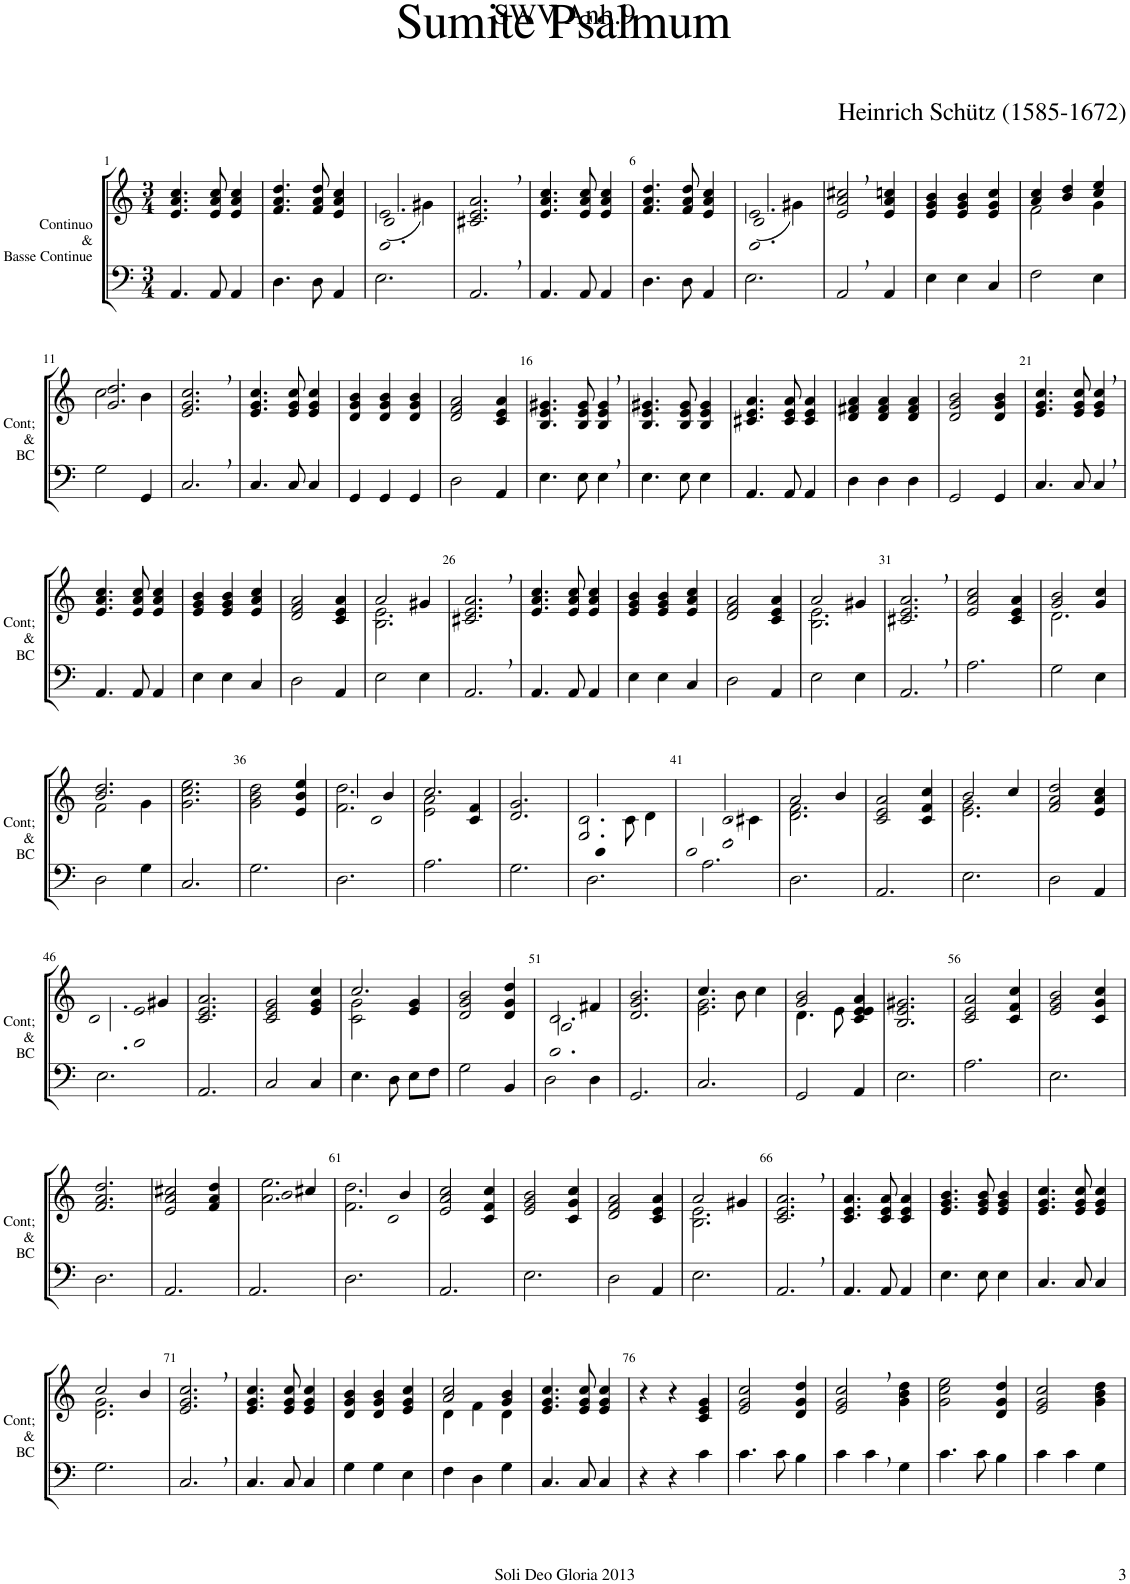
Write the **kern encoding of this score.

**kern	**kern
*part1	*part1
*staff2	*staff1
*I"Continuo &amp; Basse Continue	*
*I'Cont; &amp; BC	*
*clefF4	*clefG2
*k[]	*k[]
*M3/4	*M3/4
=1	=1
4.AA/	4.e/ 4.a/ 4.cc/
8AA/	8e/ 8a/ 8cc/
4AA/	4e/ 4a/ 4cc/
=2	=2
4.D\	4.f/ 4.a/ 4.dd/
8D\	8f/ 8a/ 8dd/
4AA/	4e/ 4a/ 4cc/
=3	=3
*	*^
2.E\	2.e/ 2.b/	(2a\
.	.	4g#X\)
*	*v	*v
=4	=4
2.AA,/	2.c#X/, 2.e/, 2.a/,
=5	=5
4.AA/	4.e/ 4.a/ 4.cc/
8AA/	8e/ 8a/ 8cc/
4AA/	4e/ 4a/ 4cc/
=6	=6
4.D\	4.f/ 4.a/ 4.dd/
8D\	8f/ 8a/ 8dd/
4AA/	4e/ 4a/ 4cc/
=7	=7
*	*^
2.E\	2.e/ 2.b/	(2a\
.	.	4g#X\)
*	*v	*v
=8	=8
2AA,/	2e/, 2a/, 2cc#X/,
4AA/	4e/ 4a/ 4ccn/
=9	=9
4E\	4e/ 4g/ 4b/
4E\	4e/ 4g/ 4b/
4C/	4e/ 4g/ 4cc/
=10	=10
*	*^
2F\	4a/ 4cc/	2f\
.	4b/ 4dd/	.
4E\	4cc/ 4ee/	4g\
!!LO:LB:g=z	!!
=11	=11	=11
2G\	2.g/ 2.dd/	2cc\
4GG/	.	4b\
*	*v	*v
=12	=12
2.C,/	2.e/, 2.g/, 2.cc/,
=13	=13
4.C/	4.e/ 4.g/ 4.cc/
8C/	8e/ 8g/ 8cc/
4C/	4e/ 4g/ 4cc/
=14	=14
4GG/	4d/ 4g/ 4b/
4GG/	4d/ 4g/ 4b/
4GG/	4d/ 4g/ 4b/
=15	=15
2D\	2d/ 2f/ 2a/
4AA/	4c/ 4e/ 4a/
=16	=16
4.E\	4.B/ 4.e/ 4.g#X/
8E\	8B/ 8e/ 8g#/
4E,\	4B/, 4e/, 4g#/,
=17	=17
4.E\	4.B/ 4.e/ 4.g#X/
8E\	8B/ 8e/ 8g#/
4E\	4B/ 4e/ 4g#/
=18	=18
4.AA/	4.c#X/ 4.e/ 4.a/
8AA/	8c#/ 8e/ 8a/
4AA/	4c#/ 4e/ 4a/
=19	=19
4D\	4d/ 4f#X/ 4a/
4D\	4d/ 4f#/ 4a/
4D\	4d/ 4f#/ 4a/
=20	=20
2GG/	2d/ 2g/ 2b/
4GG/	4d/ 4g/ 4b/
=21	=21
4.C/	4.e/ 4.g/ 4.cc/
8C/	8e/ 8g/ 8cc/
4C,/	4e/, 4g/, 4cc/,
!!LO:LB:g=z
=22	=22
4.AA/	4.e/ 4.a/ 4.cc/
8AA/	8e/ 8a/ 8cc/
4AA/	4e/ 4a/ 4cc/
=23	=23
4E\	4e/ 4g/ 4b/
4E\	4e/ 4g/ 4b/
4C/	4e/ 4a/ 4cc/
=24	=24
2D\	2d/ 2f/ 2a/
4AA/	4c/ 4e/ 4a/
=25	=25
*	*^
2E\	2a/	2.B\ 2.e\
4E\	4g#X/	.
*	*v	*v
=26	=26
2.AA,/	2.c#X/, 2.e/, 2.a/,
=27	=27
4.AA/	4.e/ 4.a/ 4.cc/
8AA/	8e/ 8a/ 8cc/
4AA/	4e/ 4a/ 4cc/
=28	=28
4E\	4e/ 4g/ 4b/
4E\	4e/ 4g/ 4b/
4C/	4e/ 4a/ 4cc/
=29	=29
2D\	2d/ 2f/ 2a/
4AA/	4c/ 4e/ 4a/
=30	=30
*	*^
2E\	2a/	2.B\ 2.e\
4E\	4g#X/	.
*	*v	*v
=31	=31
2.AA,/	2.c#X/, 2.e/, 2.a/,
=32	=32
2.A\	2e/ 2a/ 2cc/
.	4c/ 4e/ 4a/
=33	=33
*	*^
2G\	2g/ 2b/	2.d\
4E\	4g/ 4cc/	.
!!LO:LB:g=z	!!
=34	=34	=34
2D\	2.b/ 2.dd/	2f\
4G\	.	4g\
*	*v	*v
=35	=35
2.C/	2.g\ 2.cc\ 2.ee\
=36	=36
2.G\	2g\ 2b\ 2dd\
.	4e/ 4b/ 4ee/
=37	=37
*	*^
2.D\	2a/	2.f\ 2.dd\
.	4b/	.
=38	=38	=38
2.A\	2e\ 2a\	2.cc/
.	4c/ 4f/	.
=39	=39	=39
2.G\	2.d/ 2.g/ 2.b/	2.ryy
=40	=40	=40
2.D\	2.f/ 2.a/	4.d\
.	.	8c\
.	.	4d\
=41	=41	=41
2.A\	2.e/ 2.a/	2d\
.	.	4c#X\
=42	=42	=42
2.D\	2a/	2.d\ 2.f\
.	4b/	.
*	*v	*v
=43	=43
2.AA/	2c/ 2e/ 2a/
.	4c/ 4f/ 4cc/
=44	=44
*	*^
2.E\	2b/	2.e\ 2.g\
.	4cc/	.
*	*v	*v
=45	=45
2D\	2f/ 2a/ 2dd/
4AA/	4e/ 4a/ 4cc/
!!LO:LB:g=z
=46	=46
*	*^
2.E\	2a	2.e\ 2.b\
.	4g#X/	.
*	*v	*v
=47	=47
2.AA/	2.c/ 2.e/ 2.a/
=48	=48
2C/	2c/ 2e/ 2g/
4C/	4e/ 4g/ 4cc/
=49	=49
*	*^
4.E\	2c\ 2g\	2.cc/
8D\	.	.
8E\L	4e/ 4g/	.
8F\J	.	.
*	*v	*v
=50	=50
2G\	2d/ 2g/ 2b/
4BB/	4d/ 4g/ 4dd/
=51	=51
*	*^
2D\	2g	2.d\ 2.a\
4D\	4f#X/	.
*	*v	*v
=52	=52
2.GG/	2.d/ 2.g/ 2.b/
=53	=53
*	*^
2.C/	2.e\ 2.g\	4.cc/
.	.	8b\
.	.	4cc\
=54	=54	=54
2GG/	2g/ 2b/	4.d\
.	.	8e\
4AA/	4c/ 4e/ 4a/	4e/
*	*v	*v
=55	=55
2.E\	2.B/ 2.e/ 2.g#X/
=56	=56
2.A\	2c/ 2e/ 2a/
.	4c/ 4f/ 4cc/
=57	=57
2.E\	2e/ 2g/ 2b/
.	4c/ 4g/ 4cc/
!!LO:LB:g=z
=58	=58
2.D\	2.f/ 2.a/ 2.dd/
=59	=59
2.AA/	2e/ 2a/ 2cc#X/
.	4f/ 4a/ 4dd/
=60	=60
*	*^
2.AA/	2dd	2.a\ 2.ee\
.	4cc#X/	.
=61	=61	=61
2.D\	2a/	2.f\ 2.dd\
.	4b/	.
*	*v	*v
=62	=62
2.AA/	2e/ 2a/ 2cc/
.	4c/ 4f/ 4cc/
=63	=63
2.E\	2e/ 2g/ 2b/
.	4c/ 4g/ 4cc/
=64	=64
2D\	2d/ 2f/ 2a/
4AA/	4c/ 4e/ 4a/
=65	=65
*	*^
2.E\	2a/	2.B\ 2.e\
.	4g#X/	.
*	*v	*v
=66	=66
2.AA,/	2.c/, 2.e/, 2.a/,
=67	=67
4.AA/	4.c/ 4.e/ 4.a/
8AA/	8c/ 8e/ 8a/
4AA/	4c/ 4e/ 4a/
=68	=68
4.E\	4.e/ 4.g/ 4.b/
8E\	8e/ 8g/ 8b/
4E\	4e/ 4g/ 4b/
=69	=69
4.C/	4.e/ 4.g/ 4.cc/
8C/	8e/ 8g/ 8cc/
4C/	4e/ 4g/ 4cc/
!!LO:LB:g=z
=70	=70
*	*^
2.G\	2cc/	2.d\ 2.g\
.	4b/	.
*	*v	*v
=71	=71
2.C,/	2.e/, 2.g/, 2.cc/,
=72	=72
4.C/	4.e/ 4.g/ 4.cc/
8C/	8e/ 8g/ 8cc/
4C/	4e/ 4g/ 4cc/
=73	=73
4G\	4d/ 4g/ 4b/
4G\	4d/ 4g/ 4b/
4E\	4e/ 4g/ 4cc/
=74	=74
*	*^
4F\	2a/ 2cc/	4d\
4D\	.	4f\
4G\	4g/ 4b/	4d\
*	*v	*v
=75	=75
4.C/	4.e/ 4.g/ 4.cc/
8C/	8e/ 8g/ 8cc/
4C/	4e/ 4g/ 4cc/
=76	=76
4r	4r
4r	4r
4c\	4c/ 4e/ 4g/
=77	=77
*	*^
4.c\	2e/ 2g/ 2cc/	2ryy
8c\	.	.
4B\	4d/ 4g/ 4dd/	4ryy
*	*v	*v
=78	=78
4c\	2e/, 2g/, 2cc/,
4c,\	.
4G\	4g\ 4b\ 4dd\
=79	=79
4.c\	2g\ 2cc\ 2ee\
8c\	.
4B\	4d/ 4g/ 4dd/
=80	=80
4c\	2e/ 2g/ 2cc/
4c\	.
4G\	4g\ 4b\ 4dd\
=	=
*-	*-
